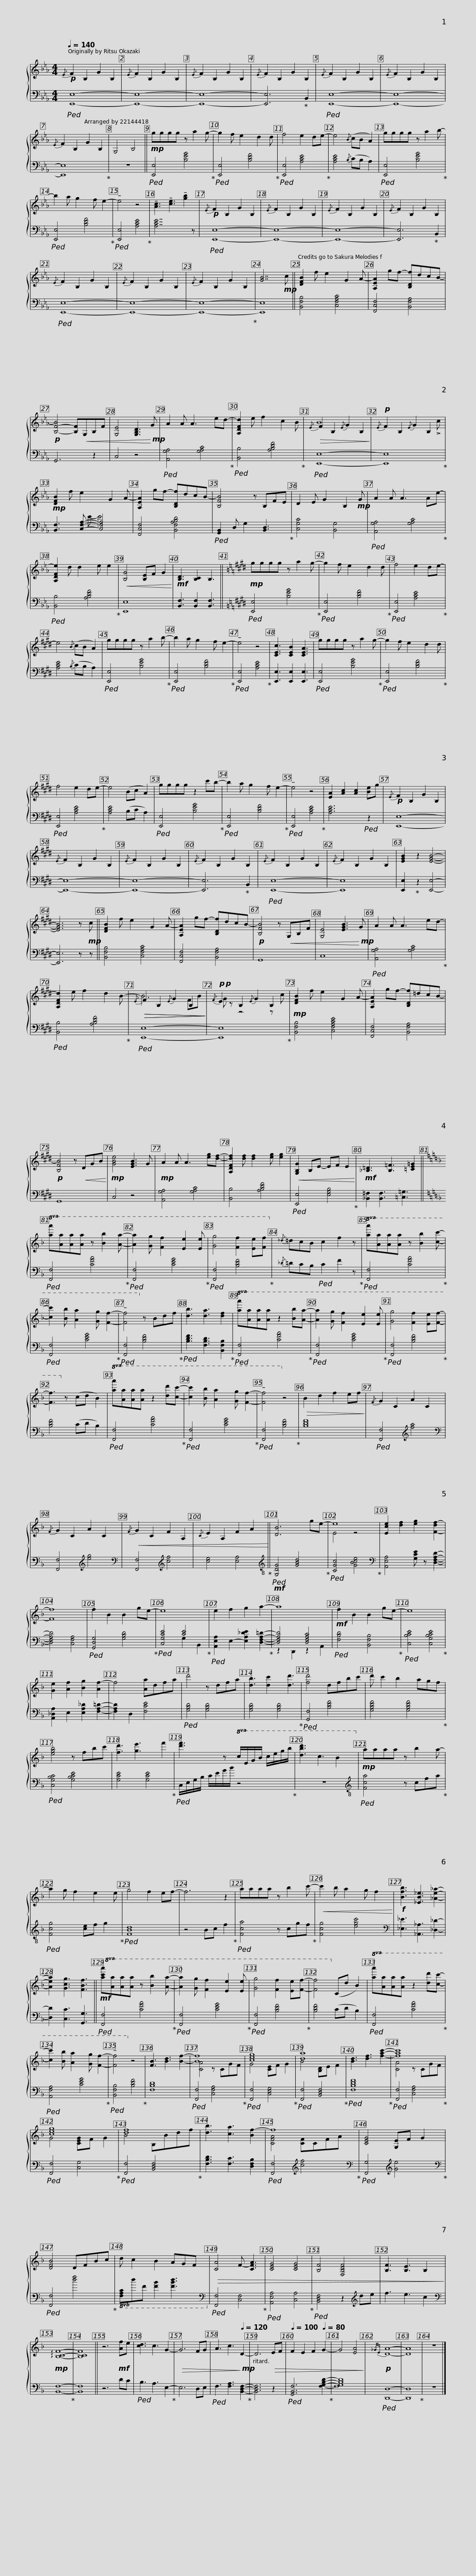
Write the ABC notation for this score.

X:1
%%score { ( 1 3 ) | ( 2 4 ) }
L:1/8
Q:1/4=140
M:4/4
I:linebreak $
K:Eb
V:1 treble
V:3 treble
V:2 bass
V:4 bass
V:1
!p!{/E} F2 B,2 G2 B,2 |{/E} F2 B,2 G2 B,2 |{/E} F2 B,2 G2 B,2 |{/E} F2 B,2 G2 B,2 |{/E} F2 B,2 G2 B,2 | %5
{/E} F2 B,2 G2 B,2 |{/E} F2 B,2 G2 B,2 | G,4 B,4 ||$!mp! gggg z a2 g- | g2 f e2 d2 d | %10
 f4 e2 de- | e4{/B} (cB A2) | gggg z a2 b- | b2 a g2 f e2- | !tenuto!e4 z4 |$ %15
 !tenuto![Ac]3 !tenuto![ce]3 !tenuto![gb]2 |!p!{/E} F2 B,2 G2 B,2 |{/E} F2 B,2 G2 B,2 |{/E} F2 B,2 G2 B,2 |{/E} F2 B,2 G2 B,2 | %20
{/E} F2 B,2 G2 B,2 |{/E} F2 B,2 G2 B,2 |{/E} F2 B,2 G2 B,2 |$ [GB]7!mp! c || [DFB]2 f e2 G2 A- | %25
 [A,EA]2 gf- [B,Df]dcB- |!p! [B,-F-B]4 [B,F]!<(!G,B,F | [G,E]4 [G,B,D]3!<)!!mp! G | A2 A A3 ed- | [A,DFd]2 e f2 c2 B |$ %30
!>(!{/E} F2 B,2{/E} G2 B,2!>)! |!p!{/E} F2 B,2{/E} G2 B,2 | [DFB]2 f e2 G2 A- | [A,EA]2 gf- [B,Df]dcB- | [B,FB]4 z B,FE | %35
 D2 E G2 B,2!mp! G |$ A2 A A3 Ae- | [A,DFe]2 d d2 e e2 |!<(! [B,G]4 [B,E]F G2!<)! |!mf! [B,D]3 [B,C]2 B,3 || %40
[K:E]!mp! gggg z a2 g- | g2 f e2 d2 d | f4 e2 de- |$ e4{/B} (cB A2) | gggg z a2 b- | %45
 b2 a g2 f e2- | !tenuto!e4 z4 | [CEc]3 [CEB]2 [CEA]3 | gggg z a2 g- | g2 f e2 d2 d |$ %50
 f4 e2 de- | e4 (Bc A2) | gggg z2 c'b- | b2 a g2 f e2- | !tenuto!e4 z4 | %55
 [EA]2 [Ac]2 [Ac]2 [Be]g |!p!{/E} F2 B,2 G2 B,2 |{/E} F2 B,2 G2 B,2 |${/E} F2 B,2 G2 B,2 |{/E} F2 B,2 G2 B,2 | %60
{/E} F2 B,2 G2 B,2 |{/E} F2 B,2 G2 B,2 | [EGB]2 z2 [EGB]4- | [EGB]6 z!mp! c || [DFB]2 f e2 G2 A- | %65
 [A,EA]2 gf- [B,Df]dcB- |$!p! [B,FB]4 z!<(! G,B,F | [G,E]4 [EGB]3!<)!!mp! G | A2 A A3 ed- | [A,DFd]2 e f2 d2 B- | %70
!>(!!>(!{/E} F2 B,2{/E} G2 B,2!>)!!>)! |!p!!p!{/F} E2 B,2{/E} G2 B,2 |$!mp! [DFB]2 f e2 G2 A- | [A,EA]2 gf- [B,Df]=dcB- |!p! [B,FB]4 z!<(! DGB!<)! | %75
!mp! [GBe]4 [EGB]3 G |!mp! A2 A A3 [eg][df]- | [A,DFdf]2 [df] [df]2 [eg] [eg]2 |$!<(! [G,B,G]2 B,E- EF E2!<)! |!mf! [_B,=D]3 [B,=F]3 [=CE=G]2 || %80
[K:F]!8va(! [aa'][aa'][aa'][aa'] z [bb']2 [aa']- | [aa']2 [gg'] [ff']2 [ee']2 [ee'] | [gg']4 [ff']2 [ee'][ff']!8va)! |{/_d} =dcB c2 f2 z |$!8va(! [aa'][aa'][aa'][aa'] z [bb']2 [c'c'']- | %85
 [c'c'']2 [bb'] [aa']2 [gg'] [ff']2- | !tenuto![ff']4!8va)! z Bdf | [db]3 [da]3 [df]2 |!8va(! [aa'][aa'][aa'][aa'] z2 [bb'][aa']- | [aa']2 [gg'] [ff']2 [ee']2 [ee'] |$ %90
 [gg']4 [ff']2 [ee'][ff']- | [ff']3!8va)! z (cd B2) |!8va(! [aa'][aa'][aa'][aa'] z2 [d'd''][c'c'']- | [c'c'']2 [bb'] [aa']2 [gg'] [ff']2- | !tenuto![ff']4!8va)! z4 | %95
!>(! B2 d2 f2 ef!>)! |{/F} G2 C2 A2 C2 |${/F} G2 C2 A2 C2 |!<(!{/F} G2 C2 F2 A,2 |{/C} E2 A,2 F2 A2!<)! || %100
 [DB]6 ge- | e8 | [Ece]2 [df]2 [eg]2 [F-df-]2 | [Ff]8 | f2 B2 B2 ge- |$ %105
 e8 | e2 f2 g2 a2- | a8 |!mf! f2 B2 B2 ge- | e8 | %110
 [Ge]2 [Af]2 [Bg]2 [Af-]2 | f4 [Aa]dfa | d'4 z dfa |$ [db]3 [dc']2 [dd']3 | [fd']4 dfbc' | %115
 d' c'2 b2 agf | [egb]4 z fbc' | [fd']3 [ge']3 f'2 |$ [d'f']3 z!8va(! c/e/g/b/ c'/e'/g'/b'/ | [d'b'd'']3 c'3 b2!8va)! | %120
!mp! aaaa z b2 a- | a2 g f2 e2 e | g4 f2 ef- |$ f6 z2 | aaaa z b2 c'- | %125
!<(! c'2 b a2 g f2!<)! |!f! [Bfb]3 [_EB_e]3 [_Ae_a]2- | [Aea]2 [Gcg]3 [FBf]3 ||!mf!!8va(! [ac'a'][aa'][aa'][aa'] z [bb']2 [aa']- |$ [aa']2 [gg'] [ff']2 [ee']2 [ee'] | %130
 [gg']4 [ff']2 [ee'][ff']- | [ff']4!8va)! (cd B2) |!8va(! [aa'][aa'][aa'][aa'] z2 [d'd''][c'c'']- | [c'c'']2 [bb'] [aa']2 [gg'] [ff']2- | !tenuto![ff']4!8va)! z4 | %135
 [FB]3 [Bd]3 [Bf]2- |$ [Bf]8 | [ceg]8 | [da]8 | [Bd]3 [df]3 [fac']2- | %140
 [fac']8 | [ceg]8 | [df]8 | [db]3 [ca]3 [Bf-]2 |$ f8 | %145
 [CEG]4 [G,E]F G2 | [DFB]4 DFBc | d c2 B2 AGF |!>(! [CA]4 F- [CFA]3 | [CEG]4 [CEG]4 |$ %150
 [B,F]4 [F,B,DF]4 | [B,F]3 [B,E]3 B,2!>)! |!mp! !arpeggio![B,CF]8- | [B,CF]8 || z6!mf! [Af]e | %155
 [cd]3 c3 G2- |!>(! G6 FG | A3 c3!>)!!mp![Q:1/4=120] D2- | D6!>(! EF |[Q:1/4=100] F2 E2 F2[Q:1/4=80] G2- |$ %160
 G4 [EA]4!>)! |!p!{/_GE} [DA]8- | [DA]8 | z8 |] %164
V:2
!ped! [E,,E,]8- | [E,,E,]8- | [E,,E,]8- | [E,,E,]6!ped-up! B,,2 |!ped! [E,,E,]8- | %5
 [E,,E,]8- | [E,,E,]8!ped-up! | z8 ||$!ped! [E,,E,]4 [B,EG]4!ped-up! |!ped! [E,,E,]4 [B,DF]4!ped-up! | %10
!ped! [E,,E,]4 [A,CE]4!ped-up! | [A,CE]4{/B,} (CB, A,2) |!ped! [E,,E,]4 [B,EG]4!ped-up! |!ped! [E,,E,]4 [B,DF]4!ped-up! |!ped! [E,,E,]4 [A,CE]4!ped-up! |$ %15
 [A,CE]7 z |!ped! [E,,E,]8- | [E,,E,]8- | [E,,E,]8- | [E,,E,]6!ped-up! B,,2 | %20
!ped! [E,,E,]8- | [E,,E,]8- | [E,,E,]8-!ped-up! |$ [E,,E,]8 || [B,,F,B,]4 [C,F,A,C]4 | %25
 [F,,C,F,]4 [B,,F,A,]4 | G,,6 z2 | C,4 z4 |!ped! [A,,G,A,]4 [G,A,C]4!ped-up! |!ped! [B,,B,]4 [A,B,DF]4!ped-up! |$ %30
!ped! [E,,E,]8- | [E,,E,]8!ped-up! |!mp! [B,,F,]3 [C,F,A,]- [C,F,A,]4 | [F,,C,F,]4 [B,,F,A,B,D]4 |!ped! [G,,B,,]2 D, G,2 [B,,D,]3!ped-up! | %35
 [C,G,C]4 [B,,G,]4 |$!ped! [A,,G,A,]4 [G,A,C]4!ped-up! |!ped! [B,,B,]4 [A,B,DF]4!ped-up! | [E,,E,]8 | [B,,F,]3 [B,,F,]2 [B,,F,]3 || %40
[K:E]!ped! [E,,E,]4 [B,EG]4!ped-up! |!ped! [E,,E,]4 [B,DF]4!ped-up! |!ped! [E,,E,]4 [A,CE]4!ped-up! |$ [A,CE]4{/B,} (CB, A,2) |!ped! [E,,E,]4 [B,EG]4!ped-up! | %45
!ped! [E,,E,]4 [B,DF]4!ped-up! |!ped! [E,,E,]4 [A,CE]4!ped-up! | [E,,E,]3 [E,,E,]2 [E,,E,]3 |!ped! [E,,E,]4 [B,EG]4!ped-up! |!ped! [E,,E,]4 [B,DF]4!ped-up! |$ %50
!ped! [E,,E,]4 [A,CE]4!ped-up! | [A,CE]4 (B,C A,2) |!ped! [E,,E,]4 [B,EG]4!ped-up! |!ped! [E,,E,]4 [B,DF]4!ped-up! |!ped! [E,,E,]4 [A,CE]4!ped-up! | %55
 [A,CE]6!ped! z2 | [E,,E,]8- | [E,,E,]8- |$ [E,,E,]8- | [E,,E,]6!ped-up! B,,2 | %60
!ped! [E,,E,]8- | [E,,E,]8 | [E,,E,]2!ped-up! z2 [E,,E,]4- | [E,,E,]6 z z || [B,,F,B,]4 [C,F,A,C]4 | %65
 [F,,C,F,]4 [B,,F,A,]4 |$ G,,8 | C,8 |!ped! [A,,G,A,]4 [G,A,C]4!ped-up! |!ped! [B,,B,]4 [A,B,DF]4!ped-up! | %70
!ped! [E,,E,]8- | [E,,E,]8!ped-up! |$ [B,,F,B,]4 [C,F,A,CE]4 | [F,,C,F,]4 [B,,F,A,]4 | G,,8 | %75
 C,4 z4 | [A,,G,A,]4 [G,A,C]4 | [B,,B,]4 [A,B,DF]4 |$!ped! [E,,E,]4 [E,G,B,]4!ped-up! | [_B,,=F,]2 [B,,F,]3 [=C,=G,]3 || %80
[K:F]!ped! [F,,F,]4 [CFA]4!ped-up! |!ped! [F,,F,]4 [CEG]4!ped-up! |!ped! [F,,F,]4 [B,DF]4!ped-up! |{/_D} =DCB,!ped! C2 F2 z!ped-up! |$!ped! [F,,F,]4 [CFA]4!ped-up! | %85
!ped! [F,,F,]4 [CEG]4!ped-up! |!ped! [F,,F,]4 [B,DF]4!ped-up! |!ped! [B,DF]3 [F,B,D]3 [B,,F,B,]2!ped-up! |!ped! [F,,F,]4 [CFA]4!ped-up! |!ped! [F,,F,]4 [CEG]4!ped-up! |$ %90
!ped! [F,,F,]4 [B,DF]4!ped-up! | [B,DF]4 (CD B,2) |!ped! [F,,F,]4 [CFA]4!ped-up! |!ped! [F,,F,]4 [CEG]4!ped-up! |!ped! [F,,F,]4 [B,DF]4!ped-up! | %95
 [B,DF]8 |!ped! [F,,F,]4[K:treble] [fa]4 |$[K:bass] [F,,F,]4[K:treble] [eg]4 |[K:bass] [F,,F,]4[K:treble] [cf]4 | [ce]4 [cf]4!ped-up! || %100
[K:treble-8]!mf!!ped! [G,DG]4 [GBd]4!ped-up! |!ped! [CGc]4 [GBce]4!ped-up! |[K:bass] [A,,E,A,]4 [G,CE] z [D,F,A,D]2- | [D,F,A,D]4 [C,F,A,]4 |!ped! [G,,D,G,]4 [G,B,D]4!ped-up! |$ %105
!ped! [C,G,CE]4 [CE]4!ped-up! |!ped! [A,,E,A,]2 E,2- [E,A,_DE]2 [D,F,A,=D]2-!ped-up! | [D,F,A,D]4 [D,F,A,C]4 |!ped! [F,B,D]4 [B,,F,B,]4!ped-up! |!ped! [C,B,CE]4 [C,G,B,CE]4!ped-up! | %110
 [A,,_D,A,]2 E,2 [E,A,_D]2 [F,A,=D]2- | [F,A,D]2 D,2 [F,CE]4 |!ped! [G,B,D]4 [G,B,D]4 |$ [G,B,D]4 [G,B,D]4!ped-up! |!ped! [G,,F,]4 [B,DF]4 | %115
 [G,B,DF]4 [G,B,DF]4!ped-up! |!ped! [C,G,B,C]4 [G,B,CE]4 | [G,CE]4 [G,CE]4!ped-up! |$!ped! C,/E,/G,/B,/ C/E/G/B/ z4!ped-up! | z8 | %120
[K:treble-8]!ped! [Fca]4 z cfa!ped-up! |!ped! [Fcg]4 [ce]f g2!ped-up! |!ped! [FBd]8 |$ z4 Bc f2!ped-up! |!ped! [Fca]4 z cgf!ped-up! | %125
 [Fcg]4 [egc']4 |[K:bass] [_E,_E]3 [_A,,_A,]3 [_D,_D]2- | [D,D]2 [C,C]3 [G,,G,]3 ||!ped! [F,,F,]4 [CFA]4!ped-up! |$!ped! [F,,F,]4 [CEG]4!ped-up! | %130
!ped! [F,,F,]4 [B,DF]4!ped-up! | [B,DF]4 (CD B,2) |!ped! [F,,F,]4 [CFA]4!ped-up! |!ped! [A,,F,A,]4 [CEG]4!ped-up! |!ped! [B,,F,B,]4 [B,DF]4!ped-up! | %135
 [F,B,D]8 |$!ped! [F,,F,]4 [C,F,A,]4!ped-up! |!ped! [F,,F,]4 [C,E,G,]4!ped-up! |!ped! [F,,F,]4 [B,,D,F,]4!ped-up! |!ped! [F,B,DF]8!ped-up! | %140
!ped! [F,,F,]4 [C,F,A,]4!ped-up! |!ped! [F,,F,]4 [C,G,]4!ped-up! |!ped! [F,,F,]4 [B,,D,F,]4!ped-up! | [F,B,D]3 [F,C]3 [D,F,B,]2 |$!ped! [F,,F,]4[K:treble] [cf]4!ped-up! | %145
[K:bass]!ped! [F,,G,]4[K:treble] [Ge]4!ped-up! |[K:bass]!ped! [F,,F,]4[K:] [df]4!ped-up! |!8vb(! [F,A,C]DF, [F,B,]2 [F,B,D]3!8vb)! |[K:bass]!ped! [F,,F,]4 [C,F,]4!ped-up! |!ped! [A,,E,A,]4 [C,A,]4!ped-up! |$ %150
!ped! [B,,D,F,]4 z2[K:treble] de | f3 e3 c2 |[K:bass] [B,,F,]8-!ped-up! | [B,,F,]8 || z6 DC | %155
!ped! B,3 A,3 E,2-!ped-up! | E,6 D,E, |!ped! F,3 [F,A,]3 [B,,D,F,]2-!ped-up! | [B,,D,F,]6 z2 |!ped! [G,,B,,F,]6 [F,G,B,D]2-!ped-up! |$ %160
 [F,G,B,D]8 |!ped! [D,,D,]8- | [D,,D,]8!ped-up! | z8 |] %164
V:3
 x8 | x8 | x8 | x8 | x8 | %5
 x8 | x8 | x8 ||$ x8 | x8 | %10
 x8 | x8 | x8 | x8 | x8 |$ %15
 x8 | x8 | x8 | x8 | x8 | %20
 x8 | x8 | x8 |$ x8 || x8 | %25
 x8 | x8 | x8 | x8 | x8 |$ %30
 B8 | x7 !>!c | x8 | x8 | x8 | %35
 x8 |$ x8 | x8 | x8 | x8 || %40
[K:E] x8 | x8 | x8 |$ x8 | x8 | %45
 x8 | x8 | x8 | x8 | x8 |$ %50
 x8 | x8 | x8 | x8 | x8 | %55
 x8 | x8 | x8 |$ x8 | x8 | %60
 x8 | x8 | x8 | x8 || x8 | %65
 x8 |$ x8 | x8 | x8 | x8 | %70
 B6 FB | G z z4 z c |$ x8 | x8 | x8 | %75
 x8 | x8 | x8 |$ x8 | x8 || %80
[K:F]!8va(! x8 | x8 | x8!8va)! | x8 |$!8va(! x8 | %85
 x8 | x4!8va)! x4 | x8 |!8va(! x8 | x8 |$ %90
 x8 | x3!8va)! x5 |!8va(! x8 | x8 | x4!8va)! x4 | %95
 x8 | x8 |$ x8 | x8 | x8 || %100
 x8 | E4 z4 | x8 | x8 | x8 |$ %105
 x8 | x8 | x8 | x8 | x8 | %110
 x8 | x8 | x8 |$ x8 | x8 | %115
 x8 | x8 | x8 |$ x4!8va(! x4 | x8!8va)! | %120
 x8 | x8 | x8 |$ x8 | x8 | %125
 x8 | x8 | x8 ||!8va(! x8 |$ x8 | %130
 x8 | x4!8va)! x4 |!8va(! x8 | x8 | x4!8va)! x4 | %135
 x8 |$ [CA]4 z CGF | G4 [CE]F G2 | B4 [B,D]E F2 | x8 | %140
 [CA]4 z CGF | G4 [CEG]F G2 | B4 B,Bdf | x8 |$ [CFA]4 [CF]CFA | %145
 x8 | x8 | x8 | x8 | x8 |$ %150
 x8 | x8 | x8 | x8 || x8 | %155
 x8 | x8 | x8 | x8 | x8 |$ %160
 x8 | x8 | x8 | x8 |] %164
V:4
 x8 | x8 | x8 | x8 | x8 | %5
 x8 | x8 | x8 ||$ x8 | x8 | %10
 x8 | x8 | x8 | x8 | x8 |$ %15
 x8 | x8 | x8 | x8 | x8 | %20
 x8 | x8 | x8 |$ x8 || x8 | %25
 x8 | x8 | x8 | x8 | x8 |$ %30
 x8 | x8 | x3 E- E4 | x8 | x8 | %35
 x8 |$ x8 | x8 | x8 | x8 || %40
[K:E] x8 | x8 | x8 |$ x8 | x8 | %45
 x8 | x8 | x8 | x8 | x8 |$ %50
 x8 | x8 | x8 | x8 | x8 | %55
 x8 | x8 | x8 |$ x8 | x8 | %60
 x8 | x8 | x8 | x8 || x8 | %65
 x8 |$ x8 | x8 | x8 | x8 | %70
 x8 | x8 |$ x8 | x8 | x8 | %75
 x8 | x8 | x8 |$ x8 | x8 || %80
[K:F] x8 | x8 | x8 | x8 |$ x8 | %85
 x8 | x8 | x8 | x8 | x8 |$ %90
 x8 | x8 | x8 | x8 | x8 | %95
 x8 | x4[K:treble] x4 |$[K:bass] x4[K:treble] x4 |[K:bass] x4[K:treble] x4 | x8 || %100
[K:treble-8] x8 | x8 |[K:bass] x8 | x8 | x8 |$ %105
 x4 G,2 B,,2 | x8 | z2 D,,2 z2 A,,2 | x8 | x8 | %110
 x8 | x8 | x8 |$ x8 | x8 | %115
 x8 | x8 | x8 |$ x8 | x8 | %120
[K:treble-8] x8 | x8 | x8 |$ x8 | x8 | %125
 x8 |[K:bass] x8 | x8 || x8 |$ x8 | %130
 x8 | x8 | x8 | x8 | x8 | %135
 x8 |$ x8 | x8 | x8 | x8 | %140
 x8 | x8 | x8 | x8 |$ x4[K:treble] x4 | %145
[K:bass] x4[K:treble] x4 |[K:bass] x4[K:] x4 |!8vb(! x8!8vb)! |[K:bass] x8 | x8 |$ %150
 x6[K:treble] x2 | x8 |[K:bass] x8 | x8 || x8 | %155
 x8 | x8 | x8 | x8 | x8 |$ %160
 x8 | x8 | x8 | x8 |] %164
